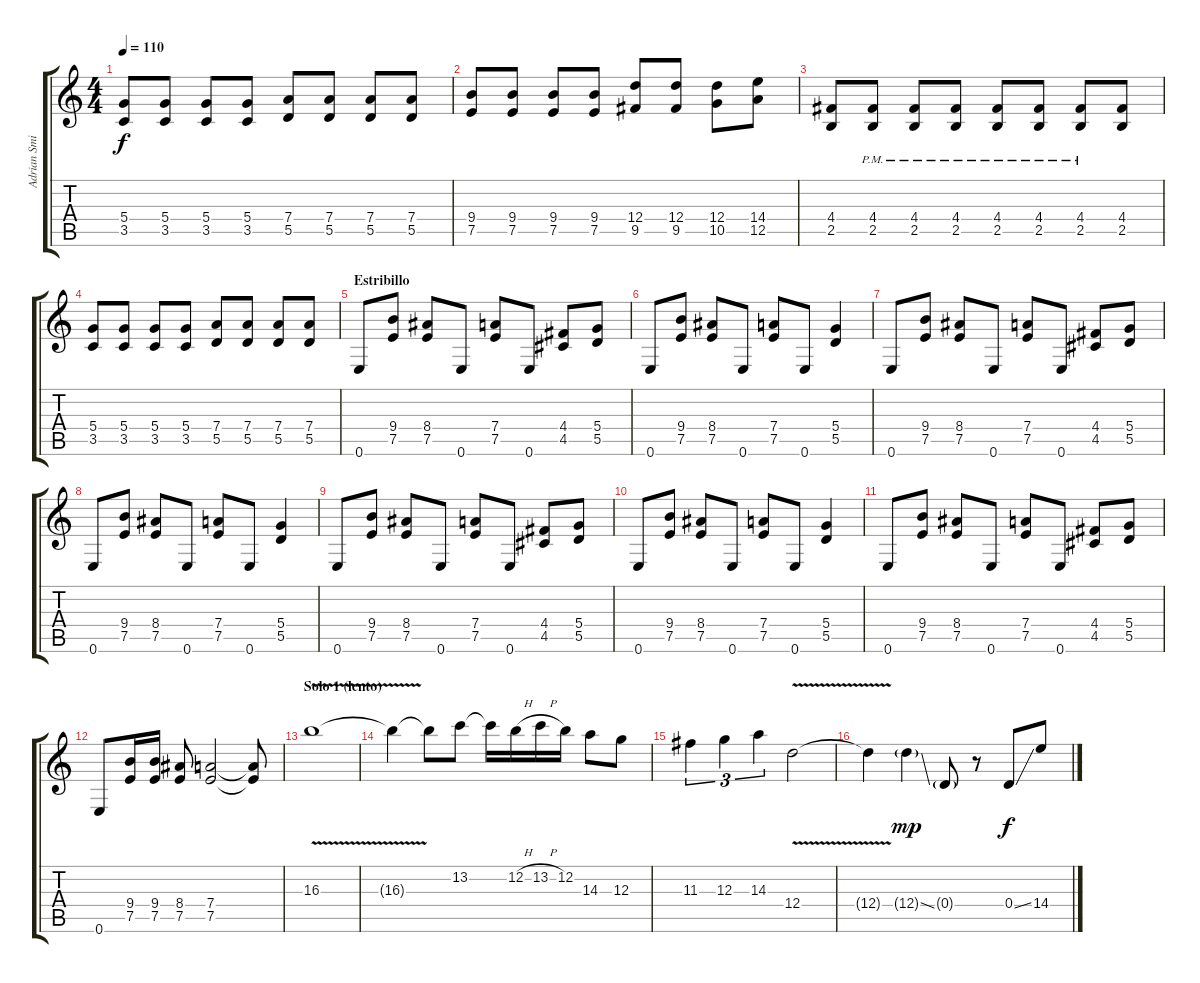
\track ("Adrian Smith" "Adrian Smi") {instrument distortionguitar}
\staff {score tabs}
\tuning (E4 B3 G3 D3 A2 E2) {hide}
\ts (4 4)
\tempo 110
\clef g2
\ks c
(5.4 3.5).8{dy f} (5.4 3.5).8 (5.4 3.5).8 (5.4 3.5).8 (7.4 5.5).8 (7.4 5.5).8 (7.4 5.5).8 (7.4 5.5).8 |
(9.4 7.5).8 (9.4 7.5).8 (9.4 7.5).8 (9.4 7.5).8 (12.4 9.5).8 (12.4 9.5).8 (12.4 10.5).8 (14.4 12.5).8 |
(4.4 2.5).8 (4.4{pm} 2.5{pm}).8 (4.4{pm} 2.5{pm}).8 (4.4{pm} 2.5{pm}).8 (4.4{pm} 2.5{pm}).8 (4.4 2.5{pm}).8 (4.4 2.5{pm}).8 (4.4 2.5).8 |
(5.4 3.5).8 (5.4 3.5).8 (5.4 3.5).8 (5.4 3.5).8 (7.4 5.5).8 (7.4 5.5).8 (7.4 5.5).8 (7.4 5.5).8 |
\section ("" "Estribillo")
0.6.8 (9.4 7.5).8 (8.4 7.5).8 0.6.8 (7.4 7.5).8 0.6.8 (4.4 4.5).8 (5.4 5.5).8 |
0.6.8 (9.4 7.5).8 (8.4 7.5).8 0.6.8 (7.4 7.5).8 0.6.8 (5.4 5.5).4 |
0.6.8 (9.4 7.5).8 (8.4 7.5).8 0.6.8 (7.4 7.5).8 0.6.8 (4.4 4.5).8 (5.4 5.5).8 |
0.6.8 (9.4 7.5).8 (8.4 7.5).8 0.6.8 (7.4 7.5).8 0.6.8 (5.4 5.5).4 |
0.6.8 (9.4 7.5).8 (8.4 7.5).8 0.6.8 (7.4 7.5).8 0.6.8 (4.4 4.5).8 (5.4 5.5).8 |
0.6.8 (9.4 7.5).8 (8.4 7.5).8 0.6.8 (7.4 7.5).8 0.6.8 (5.4 5.5).4 |
0.6.8 (9.4 7.5).8 (8.4 7.5).8 0.6.8 (7.4 7.5).8 0.6.8 (4.4 4.5).8 (5.4 5.5).8 |
0.6.8 (9.4 7.5).16 (9.4 7.5).16 (8.4 7.5).8 (7.4 7.5).2 (7.4{t} 7.5{t}).8 |
\section ("" "Solo 1 (lento)")
16.3{v}.1{volume 12} |
16.3{t}.4 16.3{t}.8 13.2.8 13.2{t}.16 12.2{h}.16 13.2{h}.16 12.2.16 14.3.8 12.3.8 |
11.3.4{tu (3 2)} 12.3.4{tu (3 2)} 14.3.4{tu (3 2)} 12.4{v}.2 |
12.4{t}.4 12.4{ss g}.4{dy mp} 0.4{g}.8 r.8 0.4{ss}.8{dy f} 14.4.8
